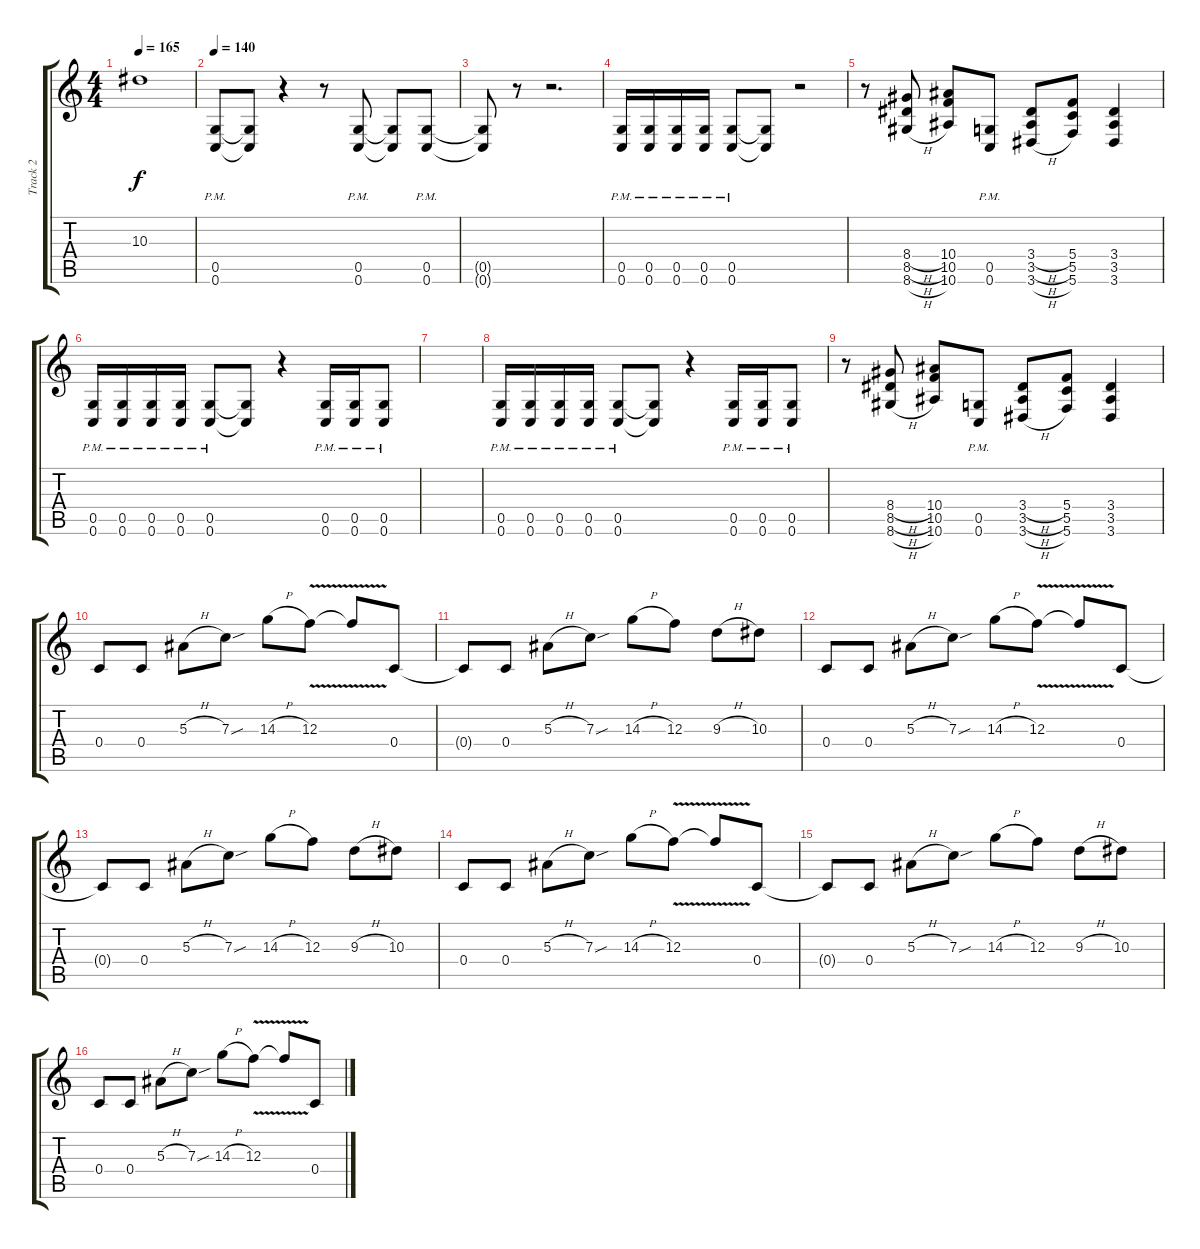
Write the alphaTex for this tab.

\track ("Track 2" "Track 2") {instrument overdrivenguitar}
\staff {score tabs}
\tuning (D4 A3 F3 C3 G2 C2) {hide}
\ts (4 4)
\tempo 165
\clef g2
\ks c
10.3{t}.1{dy f} |
\tempo 140
(0.5{pm} 0.6{pm}).8{balance 8} (0.5{t} 0.6{t}).8 r.4 r.8 (0.5{pm} 0.6{pm}).8 (0.5{t} 0.6{t}).8 (0.5{pm} 0.6{pm}).8 |
(0.5{t} 0.6{t}).8 r.8 r.2{d} |
(0.5{pm} 0.6{pm}).16 (0.5{pm} 0.6{pm}).16 (0.5{pm} 0.6{pm}).16 (0.5{pm} 0.6{pm}).16 (0.5{pm} 0.6{pm}).8 (0.5{t} 0.6{t}).8 r.2 |
r.8 (8.4{h} 8.5{h} 8.6{h}).8 (10.4 10.5 10.6).8 (0.5{pm} 0.6{pm}).8 (3.4{h} 3.5{h} 3.6{h}).8 (5.4 5.5 5.6).8 (3.4 3.5 3.6).4 |
(0.5{pm} 0.6{pm}).16 (0.5{pm} 0.6{pm}).16 (0.5{pm} 0.6{pm}).16 (0.5{pm} 0.6{pm}).16 (0.5{pm} 0.6{pm}).8 (0.5{t} 0.6{t}).8 r.4 (0.5{pm} 0.6{pm}).16 (0.5{pm} 0.6{pm}).16 (0.5{pm} 0.6{pm}).8 |
|
(0.5{pm} 0.6{pm}).16 (0.5{pm} 0.6{pm}).16 (0.5{pm} 0.6{pm}).16 (0.5{pm} 0.6{pm}).16 (0.5{pm} 0.6{pm}).8 (0.5{t} 0.6{t}).8 r.4 (0.5{pm} 0.6{pm}).16 (0.5{pm} 0.6{pm}).16 (0.5{pm} 0.6{pm}).8 |
r.8 (8.4{h} 8.5{h} 8.6{h}).8 (10.4 10.5 10.6).8 (0.5{pm} 0.6{pm}).8 (3.4{h} 3.5{h} 3.6{h}).8 (5.4 5.5 5.6).8 (3.4 3.5 3.6).4 |
0.4.8 0.4.8 5.3{h}.8 7.3{sou}.8 14.3{h}.8 12.3{v}.8 12.3{t}.8 0.4.8 |
0.4{t}.8 0.4.8 5.3{h}.8 7.3{sou}.8 14.3{h}.8 12.3.8 9.3{h}.8 10.3.8 |
0.4.8 0.4.8 5.3{h}.8 7.3{sou}.8 14.3{h}.8 12.3{v}.8 12.3{t}.8 0.4.8 |
0.4{t}.8 0.4.8 5.3{h}.8 7.3{sou}.8 14.3{h}.8 12.3.8 9.3{h}.8 10.3.8 |
0.4.8 0.4.8 5.3{h}.8 7.3{sou}.8 14.3{h}.8 12.3{v}.8 12.3{t}.8 0.4.8 |
0.4{t}.8 0.4.8 5.3{h}.8 7.3{sou}.8 14.3{h}.8 12.3.8 9.3{h}.8 10.3.8 |
0.4.8 0.4.8 5.3{h}.8 7.3{sou}.8 14.3{h}.8 12.3{v}.8 12.3{t}.8 0.4.8
